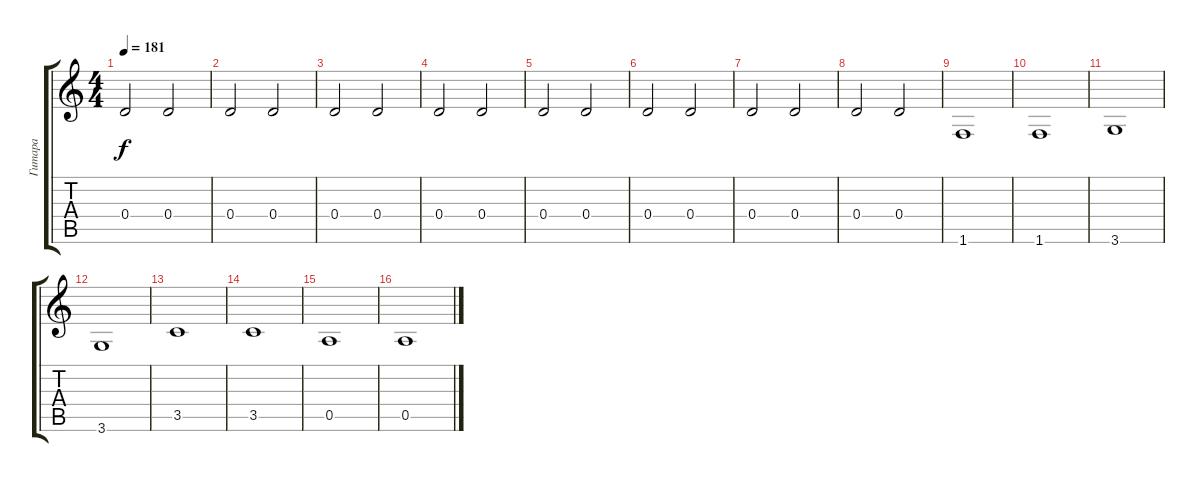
\track ("Гитара" "Гитара") {instrument acousticguitarnylon}
\staff {score tabs}
\tuning (E4 B3 G3 D3 A2 E2) {hide}
\ts (4 4)
\tempo 181
\clef g2
\ks c
0.4.2{dy f} 0.4.2 |
0.4.2 0.4.2 |
0.4.2 0.4.2 |
0.4.2 0.4.2 |
0.4.2 0.4.2 |
0.4.2 0.4.2 |
0.4.2 0.4.2 |
0.4.2 0.4.2 |
1.6.1 |
1.6.1 |
3.6.1 |
3.6.1 |
3.5.1 |
3.5.1 |
0.5.1 |
0.5.1
